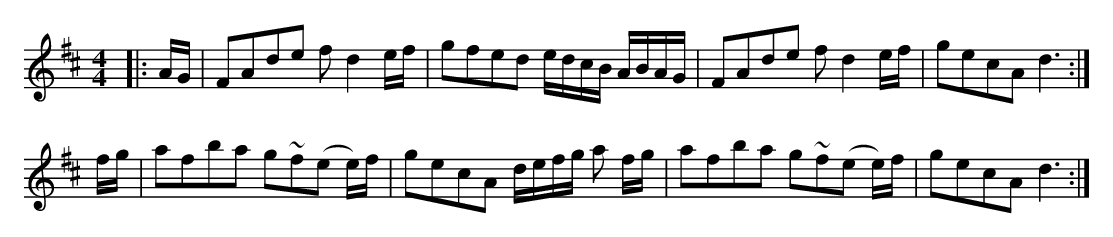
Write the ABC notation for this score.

X:1
M:4/4
K:D
|:A/G/|FAde fd2 e/f/|gfed e/d/c/B/ A/B/A/G/|FAde fd2 e/f/|gecA d3:|
f/g/|afba g~f(e e/)f/|gecA d/e/f/g/ a f/g/|afba g~f(e e/)f/|gecA d3:|
